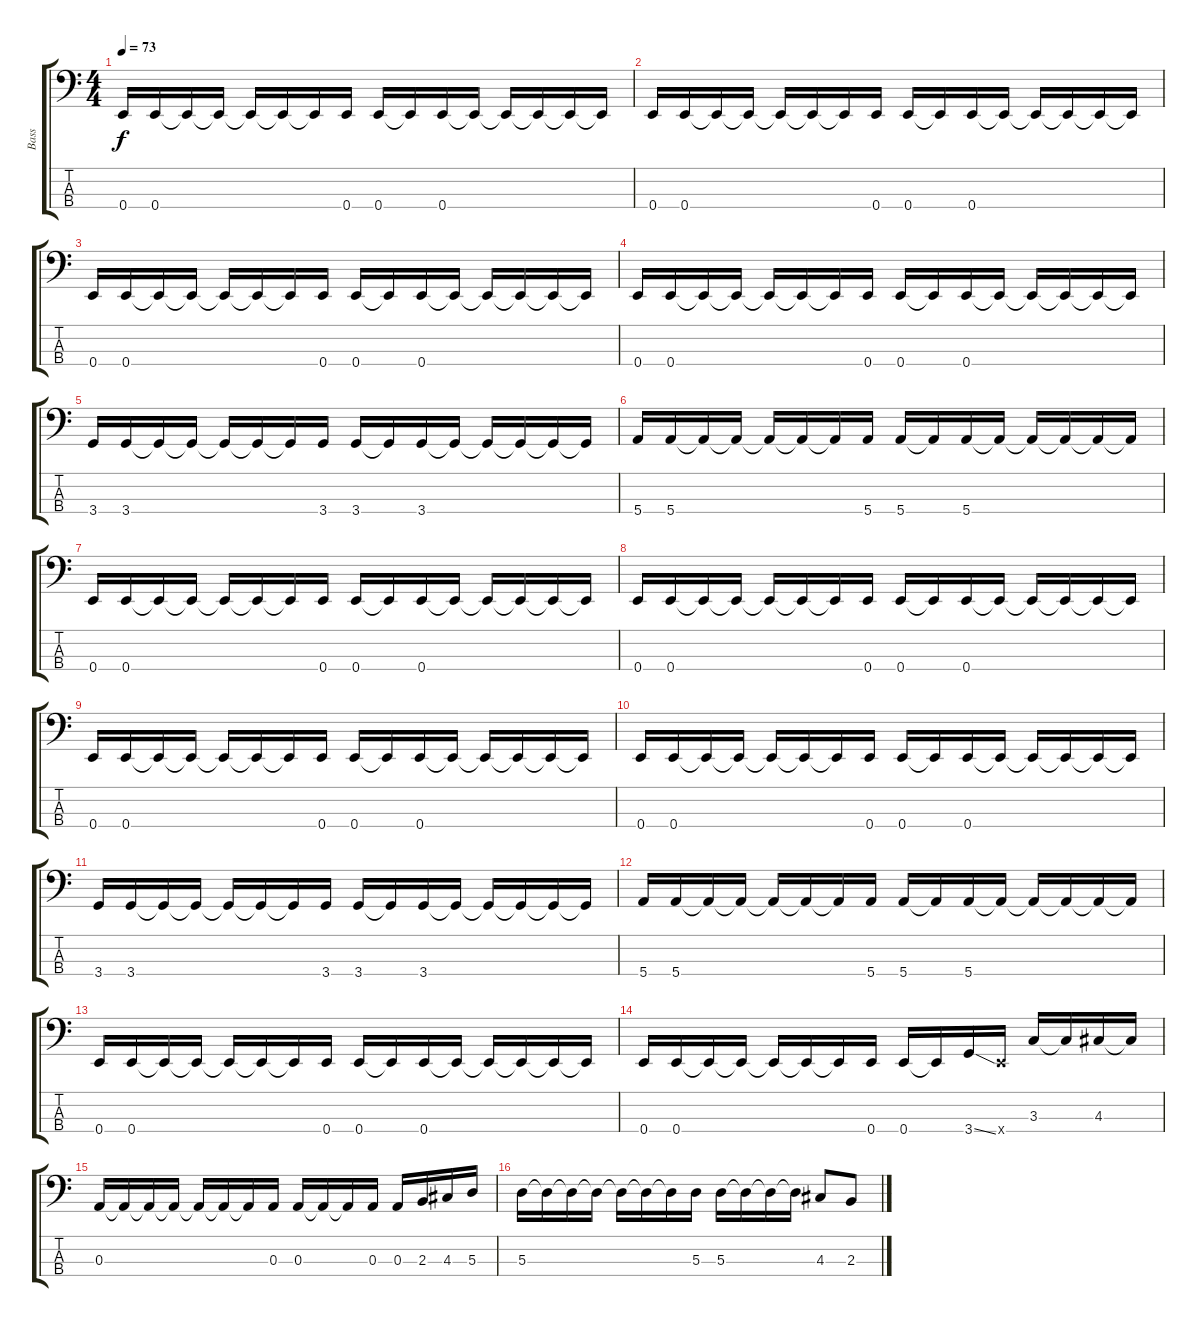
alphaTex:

\track ("Bass" "Bass") {instrument electricbassfinger}
\staff {score tabs}
\tuning (G2 D2 A1 E1) {hide}
\ts (4 4)
\tempo 73
\clef f4
\ks c
0.4.16{dy f instrument electricbassfinger} 0.4.16 0.4{t}.16 0.4{t}.16 0.4{t}.16 0.4{t}.16 0.4{t}.16 0.4.16 0.4.16 0.4{t}.16 0.4.16 0.4{t}.16 0.4{t}.16 0.4{t}.16 0.4{t}.16 0.4{t}.16 |
0.4.16 0.4.16 0.4{t}.16 0.4{t}.16 0.4{t}.16 0.4{t}.16 0.4{t}.16 0.4.16 0.4.16 0.4{t}.16 0.4.16 0.4{t}.16 0.4{t}.16 0.4{t}.16 0.4{t}.16 0.4{t}.16 |
0.4.16 0.4.16 0.4{t}.16 0.4{t}.16 0.4{t}.16 0.4{t}.16 0.4{t}.16 0.4.16 0.4.16 0.4{t}.16 0.4.16 0.4{t}.16 0.4{t}.16 0.4{t}.16 0.4{t}.16 0.4{t}.16 |
0.4.16 0.4.16 0.4{t}.16 0.4{t}.16 0.4{t}.16 0.4{t}.16 0.4{t}.16 0.4.16 0.4.16 0.4{t}.16 0.4.16 0.4{t}.16 0.4{t}.16 0.4{t}.16 0.4{t}.16 0.4{t}.16 |
3.4.16 3.4.16 3.4{t}.16 3.4{t}.16 3.4{t}.16 3.4{t}.16 3.4{t}.16 3.4.16 3.4.16 3.4{t}.16 3.4.16 3.4{t}.16 3.4{t}.16 3.4{t}.16 3.4{t}.16 3.4{t}.16 |
5.4.16 5.4.16 5.4{t}.16 5.4{t}.16 5.4{t}.16 5.4{t}.16 5.4{t}.16 5.4.16 5.4.16 5.4{t}.16 5.4.16 5.4{t}.16 5.4{t}.16 5.4{t}.16 5.4{t}.16 5.4{t}.16 |
0.4.16 0.4.16 0.4{t}.16 0.4{t}.16 0.4{t}.16 0.4{t}.16 0.4{t}.16 0.4.16 0.4.16 0.4{t}.16 0.4.16 0.4{t}.16 0.4{t}.16 0.4{t}.16 0.4{t}.16 0.4{t}.16 |
0.4.16 0.4.16 0.4{t}.16 0.4{t}.16 0.4{t}.16 0.4{t}.16 0.4{t}.16 0.4.16 0.4.16 0.4{t}.16 0.4.16 0.4{t}.16 0.4{t}.16 0.4{t}.16 0.4{t}.16 0.4{t}.16 |
0.4.16 0.4.16 0.4{t}.16 0.4{t}.16 0.4{t}.16 0.4{t}.16 0.4{t}.16 0.4.16 0.4.16 0.4{t}.16 0.4.16 0.4{t}.16 0.4{t}.16 0.4{t}.16 0.4{t}.16 0.4{t}.16 |
0.4.16 0.4.16 0.4{t}.16 0.4{t}.16 0.4{t}.16 0.4{t}.16 0.4{t}.16 0.4.16 0.4.16 0.4{t}.16 0.4.16 0.4{t}.16 0.4{t}.16 0.4{t}.16 0.4{t}.16 0.4{t}.16 |
3.4.16 3.4.16 3.4{t}.16 3.4{t}.16 3.4{t}.16 3.4{t}.16 3.4{t}.16 3.4.16 3.4.16 3.4{t}.16 3.4.16 3.4{t}.16 3.4{t}.16 3.4{t}.16 3.4{t}.16 3.4{t}.16 |
5.4.16 5.4.16 5.4{t}.16 5.4{t}.16 5.4{t}.16 5.4{t}.16 5.4{t}.16 5.4.16 5.4.16 5.4{t}.16 5.4.16 5.4{t}.16 5.4{t}.16 5.4{t}.16 5.4{t}.16 5.4{t}.16 |
0.4.16 0.4.16 0.4{t}.16 0.4{t}.16 0.4{t}.16 0.4{t}.16 0.4{t}.16 0.4.16 0.4.16 0.4{t}.16 0.4.16 0.4{t}.16 0.4{t}.16 0.4{t}.16 0.4{t}.16 0.4{t}.16 |
0.4.16 0.4.16 0.4{t}.16 0.4{t}.16 0.4{t}.16 0.4{t}.16 0.4{t}.16 0.4.16 0.4.16 0.4{t}.16 3.4{ss}.16 0.4{x}.16 3.3.16 3.3{t}.16 4.3.16 4.3{t}.16 |
0.3.16 0.3{t}.16 0.3{t}.16 0.3{t}.16 0.3{t}.16 0.3{t}.16 0.3{t}.16 0.3.16 0.3.16 0.3{t}.16 0.3{t}.16 0.3.16 0.3.16 2.3.16 4.3.16 5.3.16 |
5.3.16 5.3{t}.16 5.3{t}.16 5.3{t}.16 5.3{t}.16 5.3{t}.16 5.3{t}.16 5.3.16 5.3.16 5.3{t}.16 5.3{t}.16 5.3{t}.16 4.3.8 2.3.8
